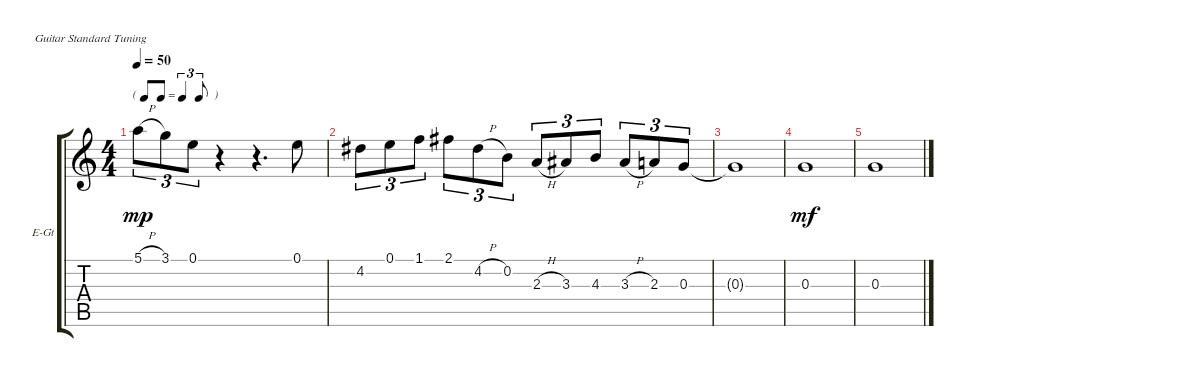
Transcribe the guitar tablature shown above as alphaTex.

\defaultSystemsLayout 4
\bracketExtendMode groupsimilarinstruments
\firstSystemTrackNameOrientation horizontal
\otherSystemsTrackNameOrientation horizontal
\track ("Electric Guitar" "E-Gt") {instrument overdrivenguitar}
\staff {score tabs}
\tuning (E4 B3 G3 D3 A2 E2)
\ts (4 4)
\tf triplet8th
\tempo 50
\clef g2
\ks c
5.1{h}.8{tu (3 2) dy mp} 3.1.8{tu (3 2)} 0.1.8{tu (3 2)} r.4 r.4{d} 0.1.8 |
4.2.8{tu (3 2)} 0.1.8{tu (3 2)} 1.1.8{tu (3 2)} 2.1.8{tu (3 2)} 4.2{h}.8{tu (3 2)} 0.2.8{tu (3 2)} 2.3{h}.8{tu (3 2)} 3.3.8{tu (3 2)} 4.3.8{tu (3 2)} 3.3{h}.8{tu (3 2)} 2.3.8{tu (3 2)} 0.3.8{tu (3 2)} |
0.3{t}.1 |
0.3.1{dy mf} |
0.3.1 |
\scale
0.333333 |
\scale
0.333333
